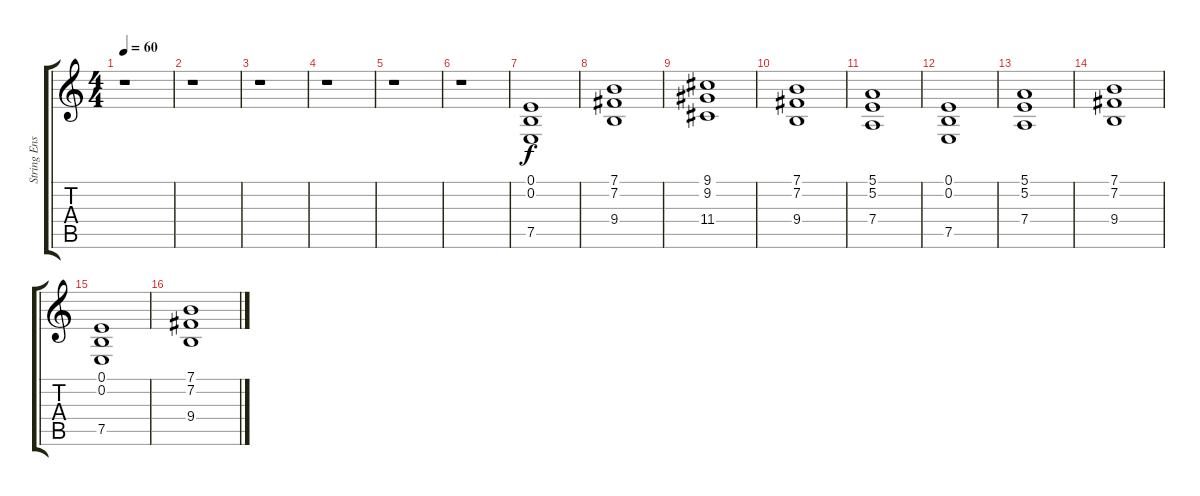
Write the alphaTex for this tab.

\track ("String Ensemble" "String Ens") {instrument stringensemble2}
\staff {score tabs}
\tuning (E4 B3 G3 D3 A2 E2) {hide}
\ts (4 4)
\tempo 60
\clef g2
\ks c
r.1{dy f} |
r.1 |
r.1 |
r.1 |
r.1 |
r.1 |
(0.1 0.2 7.5).1 |
(7.1 7.2 9.4).1 |
(9.1 9.2 11.4).1 |
(7.1 7.2 9.4).1 |
(5.1 5.2 7.4).1 |
(0.1 0.2 7.5).1 |
(5.1 5.2 7.4).1 |
(7.1 7.2 9.4).1 |
(0.1 0.2 7.5).1 |
(7.1 7.2 9.4).1
